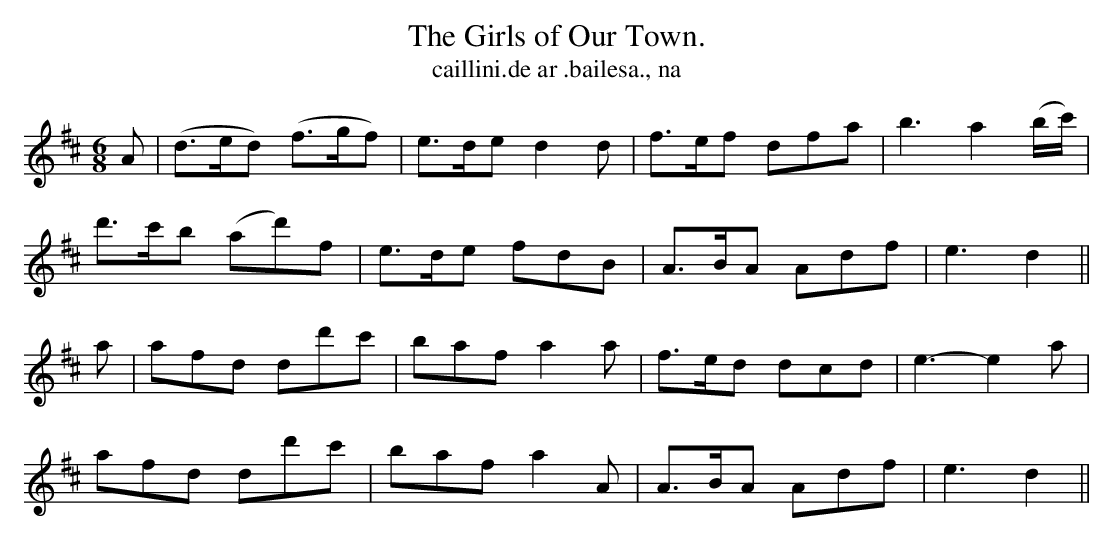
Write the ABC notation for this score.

X:1
T: Girls of Our Town., The
T: caillini.de ar .bailesa., na
M: 6/8
K: D
A|(d>ed) (f>gf)|e>de d2 d|f>ef dfa|b3 a2 (b/c'/)|
d'>c'b (ad')f|e>de fdB|A>BA Adf|e3 d2||
a|afd dd'c'|baf a2a|f>ed dcd|e3-e2 a|
afd dd'c'|baf a2A|A>BA Adf|e3 d2||
